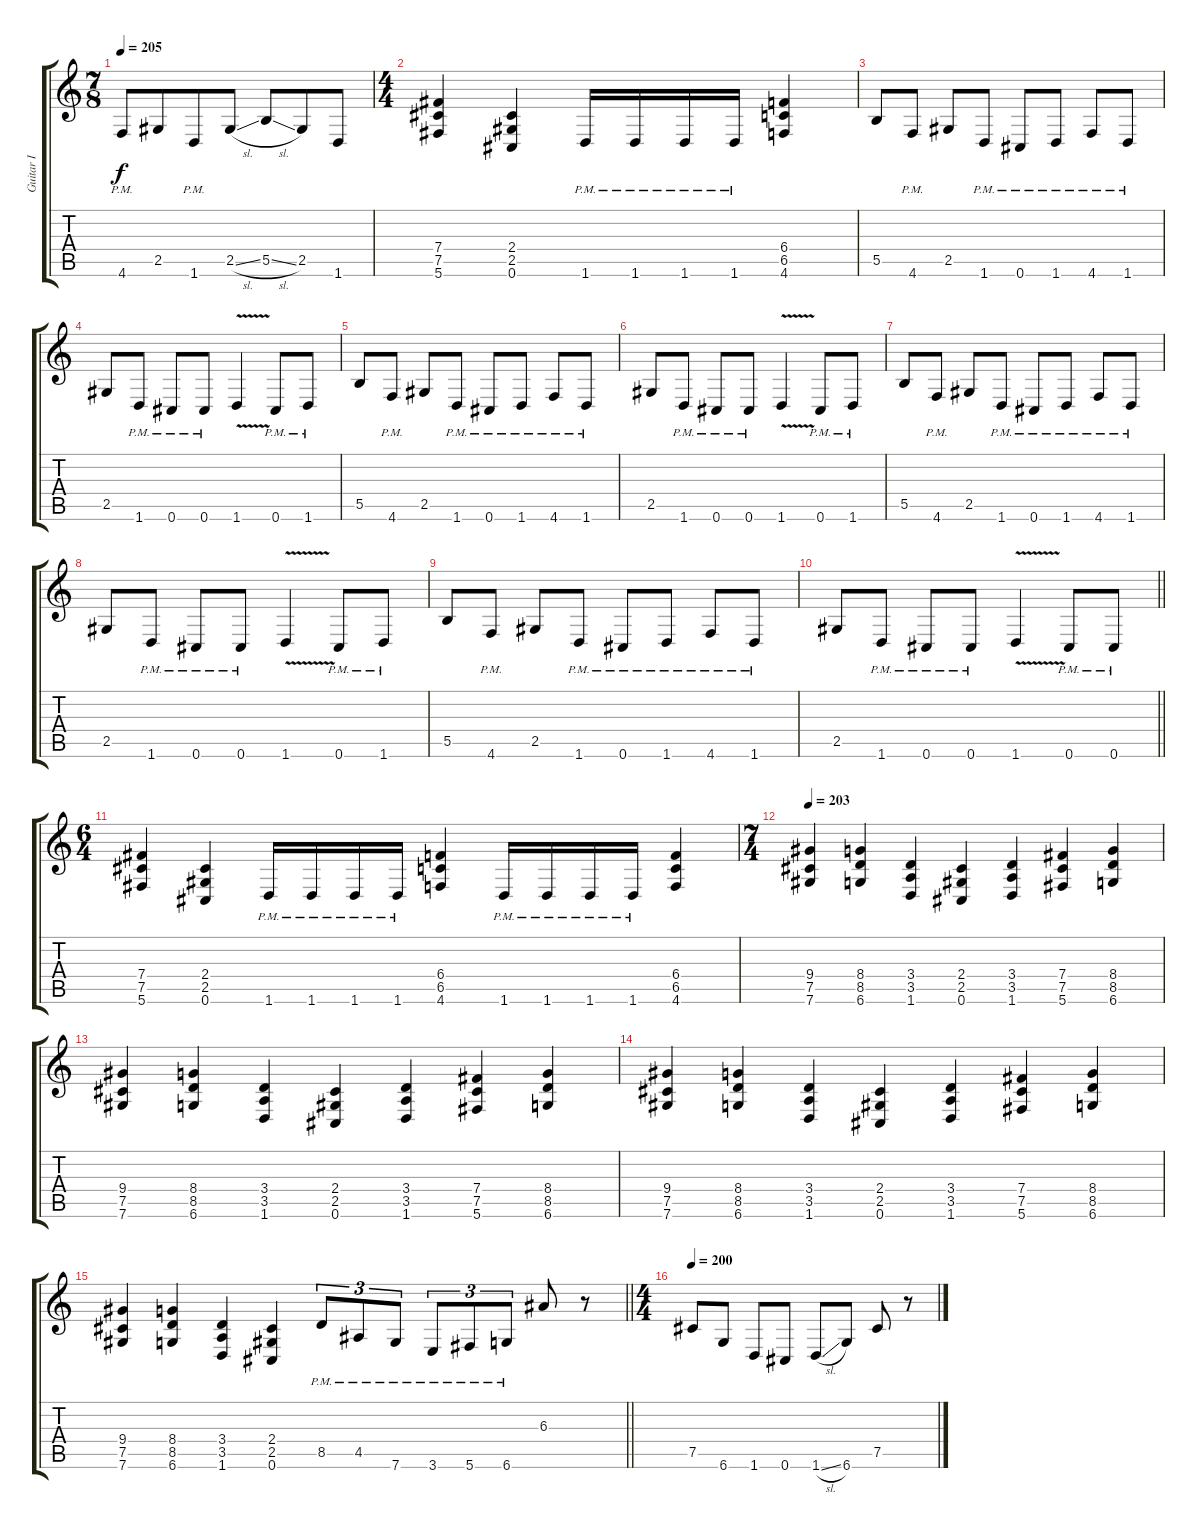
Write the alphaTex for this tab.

\track ("Guitar I" "Guitar I") {instrument distortionguitar}
\staff {score tabs}
\tuning (Db4 Ab3 E3 B2 Gb2 Db2) {hide}
\ts (7 8)
\tempo 205
\clef g2
\ks c
4.6{pm}.8{dy f} 2.5.8 1.6{pm}.8 2.5{sl}.8 5.5{sl}.8 2.5.8 1.6.8 |
\ts (4 4)
(7.4 7.5 5.6).4 (2.4 2.5 0.6).4 1.6{pm}.16 1.6{pm}.16 1.6{pm}.16 1.6{pm}.16 (6.4 6.5 4.6).4 |
5.5.8 4.6{pm}.8 2.5.8 1.6{pm}.8 0.6{pm}.8 1.6{pm}.8 4.6{pm}.8 1.6{pm}.8 |
2.5.8 1.6{pm}.8 0.6{pm}.8 0.6{pm}.8 1.6{v}.4 0.6{pm}.8 1.6{pm}.8 |
5.5.8 4.6{pm}.8 2.5.8 1.6{pm}.8 0.6{pm}.8 1.6{pm}.8 4.6{pm}.8 1.6{pm}.8 |
2.5.8 1.6{pm}.8 0.6{pm}.8 0.6{pm}.8 1.6{v}.4 0.6{pm}.8 1.6{pm}.8 |
5.5.8 4.6{pm}.8 2.5.8 1.6{pm}.8 0.6{pm}.8 1.6{pm}.8 4.6{pm}.8 1.6{pm}.8 |
2.5.8 1.6{pm}.8 0.6{pm}.8 0.6{pm}.8 1.6{v}.4 0.6{pm}.8 1.6{pm}.8 |
5.5.8 4.6{pm}.8 2.5.8 1.6{pm}.8 0.6{pm}.8 1.6{pm}.8 4.6{pm}.8 1.6{pm}.8 |
\barLineRight lightlight
2.5.8 1.6{pm}.8 0.6{pm}.8 0.6{pm}.8 1.6{v}.4 0.6{pm}.8 0.6{pm}.8 |
\ts (6 4)
(7.4 7.5 5.6).4 (2.4 2.5 0.6).4 1.6{pm}.16 1.6{pm}.16 1.6{pm}.16 1.6{pm}.16 (6.4 6.5 4.6).4 1.6{pm}.16 1.6{pm}.16 1.6{pm}.16 1.6{pm}.16 (6.4 6.5 4.6).4 |
\ts (7 4)
\tempo 203
(9.4 7.5 7.6).4 (8.4 8.5 6.6).4 (3.4 3.5 1.6).4 (2.4 2.5 0.6).4 (3.4 3.5 1.6).4 (7.4 7.5 5.6).4 (8.4 8.5 6.6).4 |
(9.4 7.5 7.6).4 (8.4 8.5 6.6).4 (3.4 3.5 1.6).4 (2.4 2.5 0.6).4 (3.4 3.5 1.6).4 (7.4 7.5 5.6).4 (8.4 8.5 6.6).4 |
(9.4 7.5 7.6).4 (8.4 8.5 6.6).4 (3.4 3.5 1.6).4 (2.4 2.5 0.6).4 (3.4 3.5 1.6).4 (7.4 7.5 5.6).4 (8.4 8.5 6.6).4 |
\barLineRight lightlight
(9.4 7.5 7.6).4 (8.4 8.5 6.6).4 (3.4 3.5 1.6).4 (2.4 2.5 0.6).4 8.5{pm}.8{tu (3 2)} 4.5{pm}.8{tu (3 2)} 7.6{pm}.8{tu (3 2)} 3.6{pm}.8{tu (3 2)} 5.6{pm}.8{tu (3 2)} 6.6{pm}.8{tu (3 2)} 6.3.8 r.8 |
\ts (4 4)
\tempo 200
7.5.8 6.6.8 1.6.8 0.6.8 1.6{sl}.8 6.6.8 7.5.8 r.8
